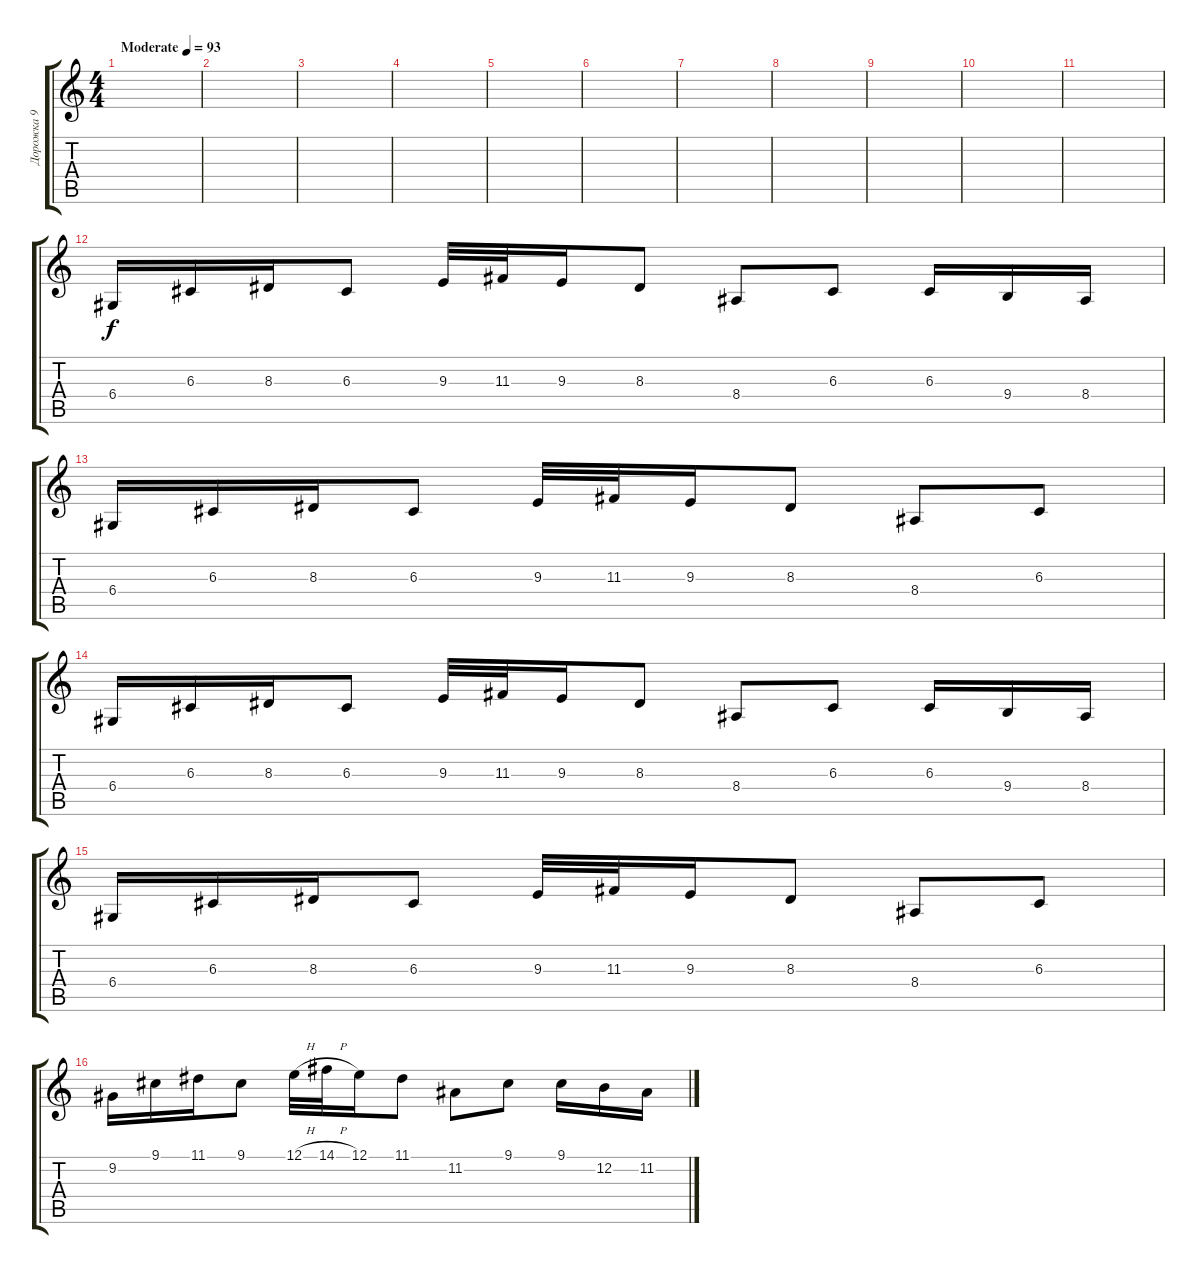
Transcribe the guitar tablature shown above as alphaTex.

\track ("Дорожка 9" "Дорожка 9") {solo instrument drawbarorgan}
\staff {score tabs}
\tuning (E4 B3 G3 D3 A2 E2) {hide}
\ts (4 4)
\tempo (93 "Moderate")
\clef g2
\ks c
|
|
|
|
|
|
|
|
|
|
|
6.4.16 6.3.16 8.3.16 6.3.8 9.3.32 11.3.32 9.3.16 8.3.8 8.4.8 6.3.8 6.3.16 9.4.16 8.4.16 |
6.4.16 6.3.16 8.3.16 6.3.8 9.3.32 11.3.32 9.3.16 8.3.8 8.4.8 6.3.8 |
6.4.16 6.3.16 8.3.16 6.3.8 9.3.32 11.3.32 9.3.16 8.3.8 8.4.8 6.3.8 6.3.16 9.4.16 8.4.16 |
6.4.16 6.3.16 8.3.16 6.3.8 9.3.32 11.3.32 9.3.16 8.3.8 8.4.8 6.3.8 |
9.2.16 9.1.16 11.1.16 9.1.8 12.1{h}.32 14.1{h}.32 12.1.16 11.1.8 11.2.8 9.1.8 9.1.16 12.2.16 11.2.16
